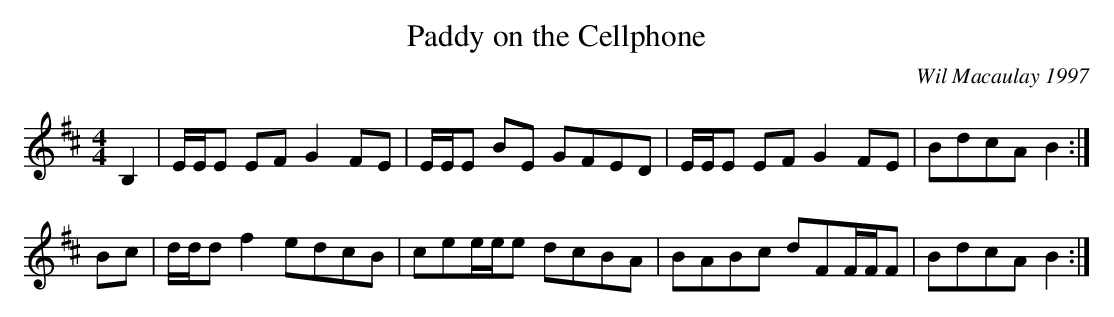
X:1
T:Paddy on the Cellphone
M:4/4
L:1/8
C:Wil Macaulay 1997
K:Bm
B,2 | E/E/E EF G2FE |E/E/E BE GFED| E/E/E EF G2FE| BdcAB2 :|
Bc|d/d/d  f2 edcB| cee/e/e dcBA | BABc dFF/F/F | BdcA B2:|
